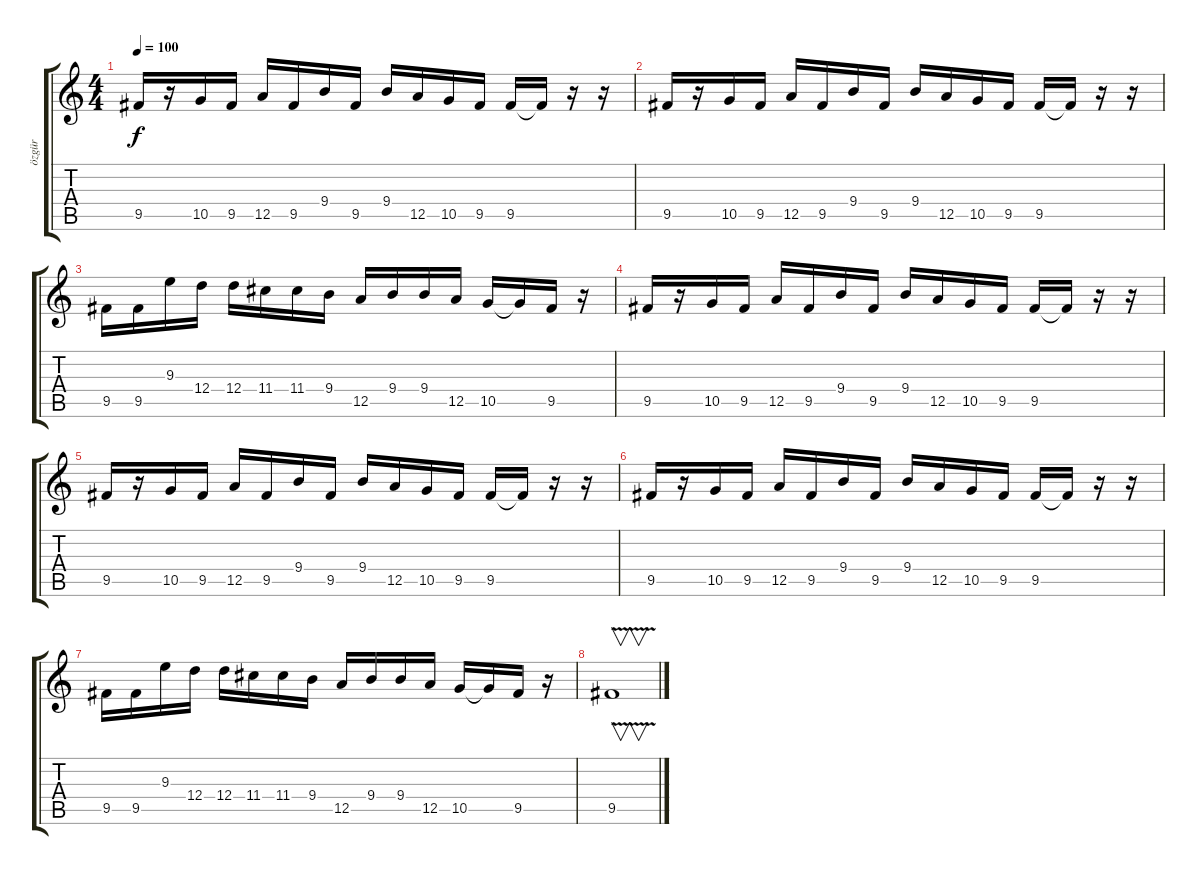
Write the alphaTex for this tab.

\track ("özgür" "özgür") {instrument overdrivenguitar}
\staff {score tabs}
\tuning (E4 B3 G3 D3 A2 E2) {hide}
\ts (4 4)
\tempo 100
\clef g2
\ks c
9.5.16{dy f} r.16 10.5.16 9.5.16 12.5.16 9.5.16 9.4.16 9.5.16 9.4.16 12.5.16 10.5.16 9.5.16 9.5.16 9.5{t}.16 r.16 r.16 |
9.5.16 r.16 10.5.16 9.5.16 12.5.16 9.5.16 9.4.16 9.5.16 9.4.16 12.5.16 10.5.16 9.5.16 9.5.16 9.5{t}.16 r.16 r.16 |
9.5.16 9.5.16 9.3.16 12.4.16 12.4.16 11.4.16 11.4.16 9.4.16 12.5.16 9.4.16 9.4.16 12.5.16 10.5.16 10.5{t}.16 9.5.16 r.16 |
9.5.16 r.16 10.5.16 9.5.16 12.5.16 9.5.16 9.4.16 9.5.16 9.4.16 12.5.16 10.5.16 9.5.16 9.5.16 9.5{t}.16 r.16 r.16 |
9.5.16 r.16 10.5.16 9.5.16 12.5.16 9.5.16 9.4.16 9.5.16 9.4.16 12.5.16 10.5.16 9.5.16 9.5.16 9.5{t}.16 r.16 r.16 |
9.5.16 r.16 10.5.16 9.5.16 12.5.16 9.5.16 9.4.16 9.5.16 9.4.16 12.5.16 10.5.16 9.5.16 9.5.16 9.5{t}.16 r.16 r.16 |
9.5.16 9.5.16 9.3.16 12.4.16 12.4.16 11.4.16 11.4.16 9.4.16 12.5.16 9.4.16 9.4.16 12.5.16 10.5.16 10.5{t}.16 9.5.16 r.16 |
9.5{v}.1{v}
